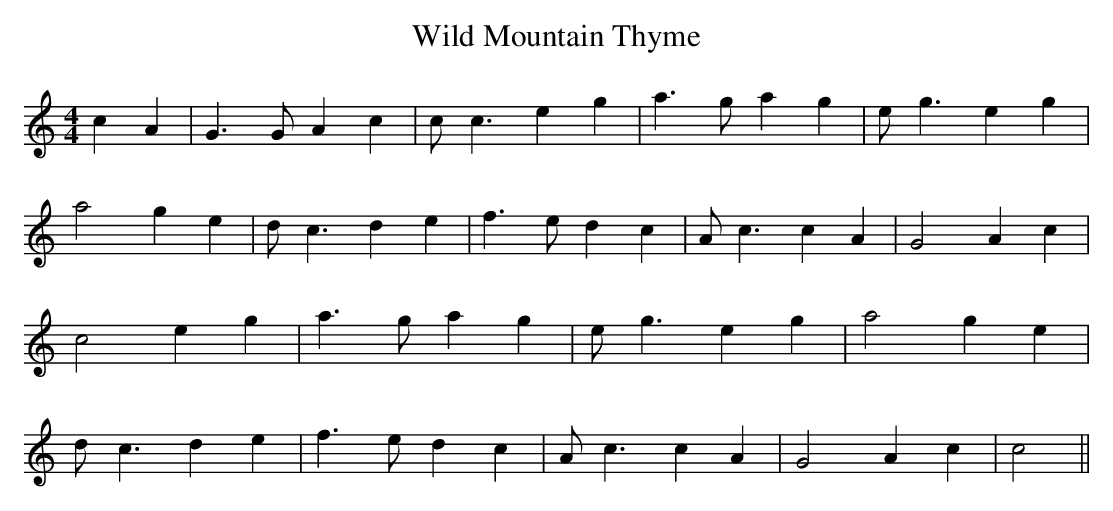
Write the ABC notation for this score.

X:1
T:Wild Mountain Thyme
M:4/4
L:1/4
K:C
c A| G3/2 G/2 A c| c/2 c3/2 e g| a3/2 g/2 a g| e/2 g3/2 e g| a2 g e|\
d/2- c3/2 d e| f3/2 e/2 d c| A/2 c3/2 c A| G2 A c| c2 e g| a3/2- g/2 a g|\
e/2 g3/2 e g| a2 g e| d/2- c3/2 d e| f3/2 e/2 d c| A/2 c3/2 c A| G2 A c|\
c2||
